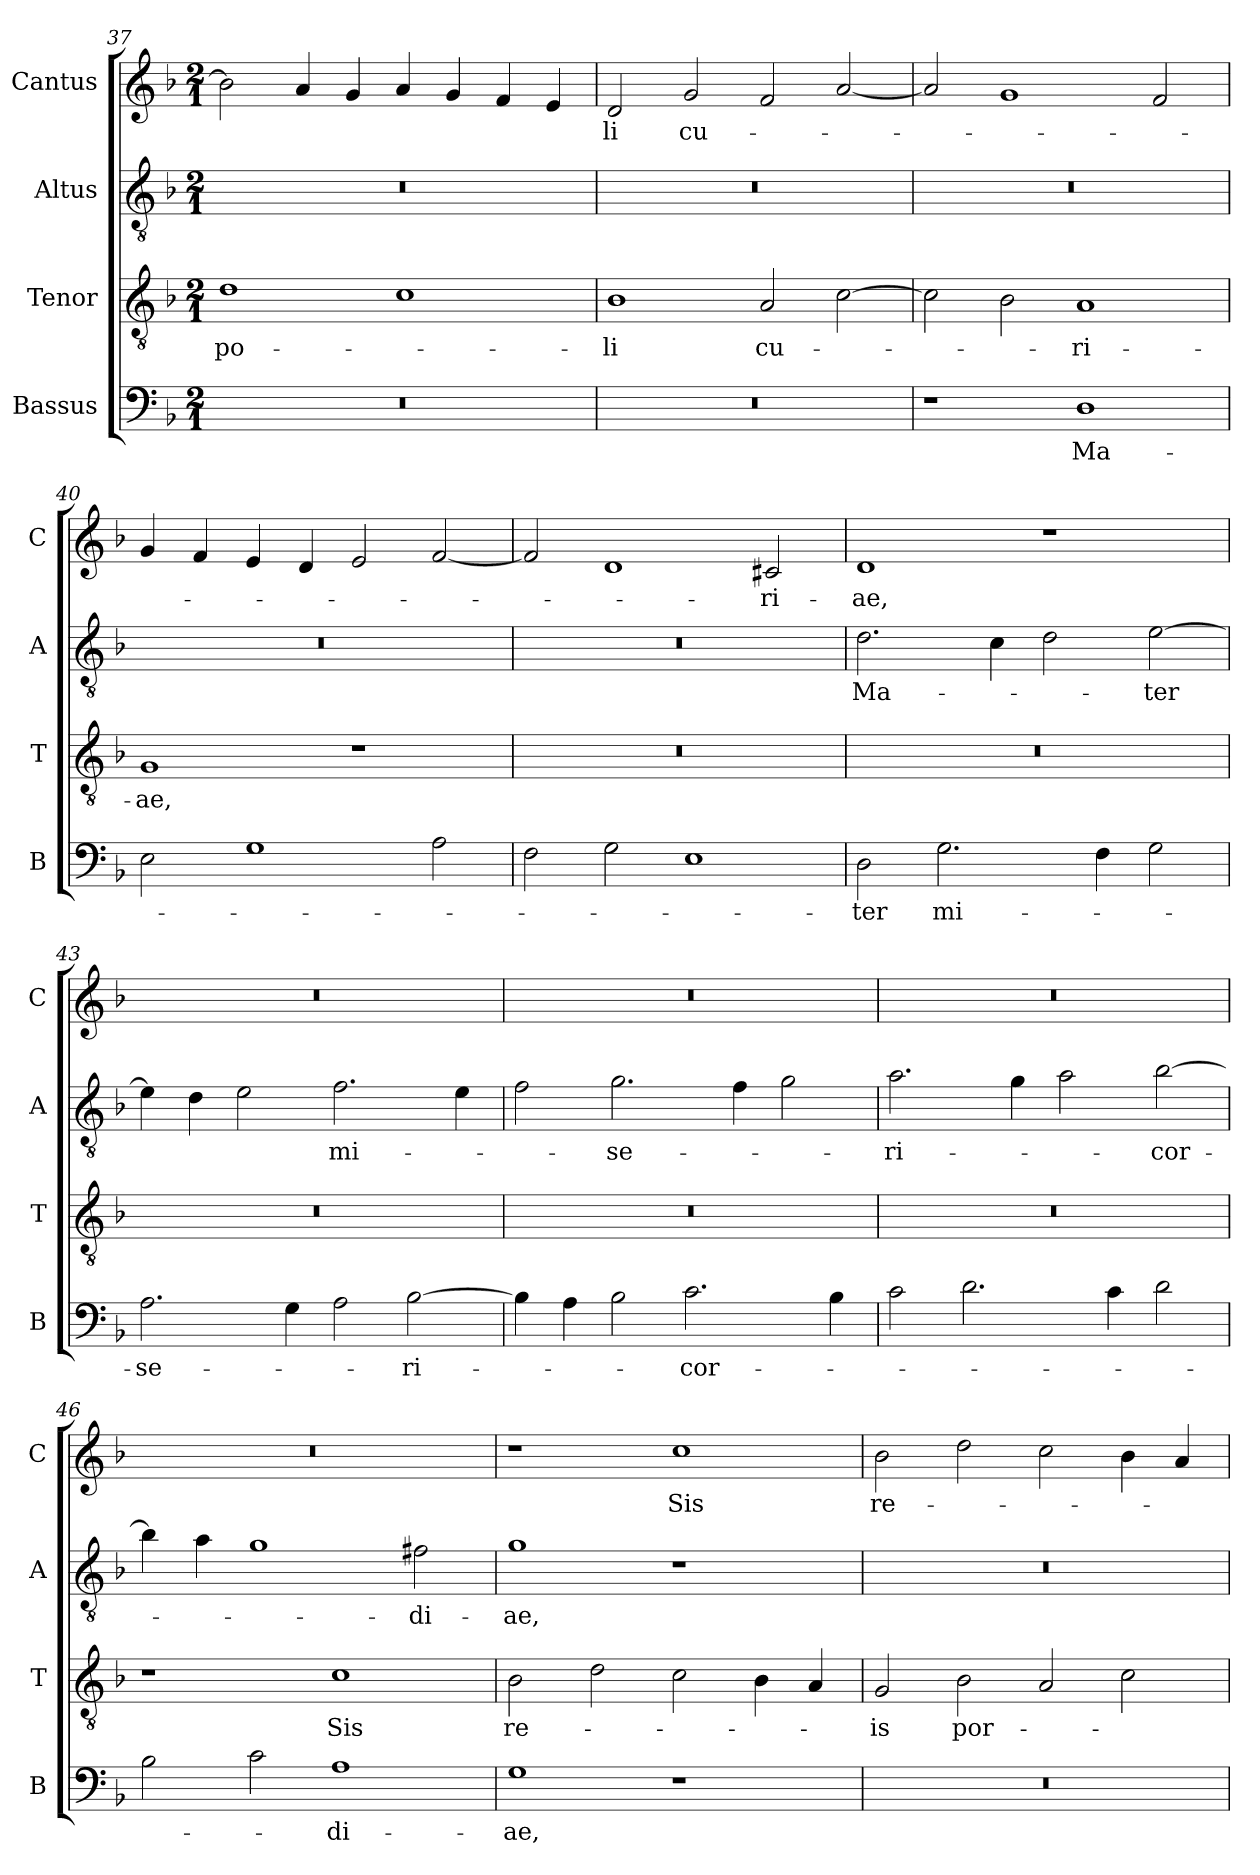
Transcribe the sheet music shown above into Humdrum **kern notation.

**kern	**text	**kern	**text	**kern	**text	**kern	**text
*part4	*part4	*part3	*part3	*part2	*part2	*part1	*part1
*staff4	*staff4	*staff3	*staff3	*staff2	*staff2	*staff1	*staff1
*I"Bassus	*	*I"Tenor	*	*I"Altus	*	*I"Cantus	*
*I'B	*	*I'T	*	*I'A	*	*I'C	*
!!LO:LB:g=z
*clefF4	*	*clefGv2	*	*clefGv2	*	*clefG2	*
*k[b-]	*	*k[b-]	*	*k[b-]	*	*k[b-]	*
*M2/1	*	*M2/1	*	*M2/1	*	*M2/1	*
=37	=37	=37	=37	=37	=37	=37	=37
0r	.	1d	po-	0r	.	2b-]	.
.	.	.	.	.	.	4a	.
.	.	.	.	.	.	4g	.
.	.	1c	.	.	.	4a	.
.	.	.	.	.	.	4g	.
.	.	.	.	.	.	4f	.
.	.	.	.	.	.	4e	.
=38	=38	=38	=38	=38	=38	=38	=38
0r	.	1B-	-li	0r	.	2d	-li
.	.	.	.	.	.	2g	cu-
.	.	2A	cu-	.	.	2f	.
.	.	[2c	.	.	.	[2a	.
=39	=39	=39	=39	=39	=39	=39	=39
1r	.	2c]	.	0r	.	2a]	.
.	.	2B-	.	.	.	1g	.
1D	Ma-	1A	-ri-	.	.	.	.
.	.	.	.	.	.	2f	.
!!LO:LB:g=z
=40	=40	=40	=40	=40	=40	=40	=40
2E	.	1G	-ae,	0r	.	4g	.
.	.	.	.	.	.	4f	.
1G	.	.	.	.	.	4e	.
.	.	.	.	.	.	4d	.
.	.	1r	.	.	.	2e	.
2A	.	.	.	.	.	[2f	.
=41	=41	=41	=41	=41	=41	=41	=41
2F	.	0r	.	0r	.	2f]	.
2G	.	.	.	.	.	1d	.
1E	.	.	.	.	.	.	.
.	.	.	.	.	.	2c#X	-ri-
=42	=42	=42	=42	=42	=42	=42	=42
2D	-ter	0r	.	2.d	Ma-	1d	-ae,
2.G	mi-	.	.	.	.	.	.
.	.	.	.	4c	.	.	.
.	.	.	.	2d	.	1r	.
4F	.	.	.	.	.	.	.
2G	.	.	.	[2e	-ter	.	.
!!LO:LB:g=z
=43	=43	=43	=43	=43	=43	=43	=43
2.A	-se-	0r	.	4e]	.	0r	.
.	.	.	.	4d	.	.	.
.	.	.	.	2e	.	.	.
4G	.	.	.	.	.	.	.
2A	.	.	.	2.f	mi-	.	.
[2B-	-ri-	.	.	.	.	.	.
.	.	.	.	4e	.	.	.
=44	=44	=44	=44	=44	=44	=44	=44
4B-]	.	0r	.	2f	.	0r	.
4A	.	.	.	.	.	.	.
2B-	.	.	.	2.g	-se-	.	.
2.c	-cor-	.	.	.	.	.	.
.	.	.	.	4f	.	.	.
.	.	.	.	2g	.	.	.
4B-	.	.	.	.	.	.	.
=45	=45	=45	=45	=45	=45	=45	=45
2c	.	0r	.	2.a	-ri-	0r	.
2.d	.	.	.	.	.	.	.
.	.	.	.	4g	.	.	.
.	.	.	.	2a	.	.	.
4c	.	.	.	.	.	.	.
2d	.	.	.	[2b-	-cor-	.	.
!!LO:LB:g=z
=46	=46	=46	=46	=46	=46	=46	=46
2B-	.	1r	.	4b-]	.	0r	.
.	.	.	.	4a	.	.	.
2c	.	.	.	1g	.	.	.
1A	-di-	1c	Sis	.	.	.	.
.	.	.	.	2f#X	-di-	.	.
=47	=47	=47	=47	=47	=47	=47	=47
1G	-ae,	2B-	re-	1g	-ae,	1r	.
.	.	2d	.	.	.	.	.
1r	.	2c	.	1r	.	1cc	Sis
.	.	4B-	.	.	.	.	.
.	.	4A	.	.	.	.	.
=48	=48	=48	=48	=48	=48	=48	=48
0r	.	2G	-is	0r	.	2b-	re-
.	.	2B-	por-	.	.	2dd	.
.	.	2A	.	.	.	2cc	.
.	.	2c	.	.	.	4b-	.
.	.	.	.	.	.	4a	.
=	=	=	=	=	=	=	=
*-	*-	*-	*-	*-	*-	*-	*-
